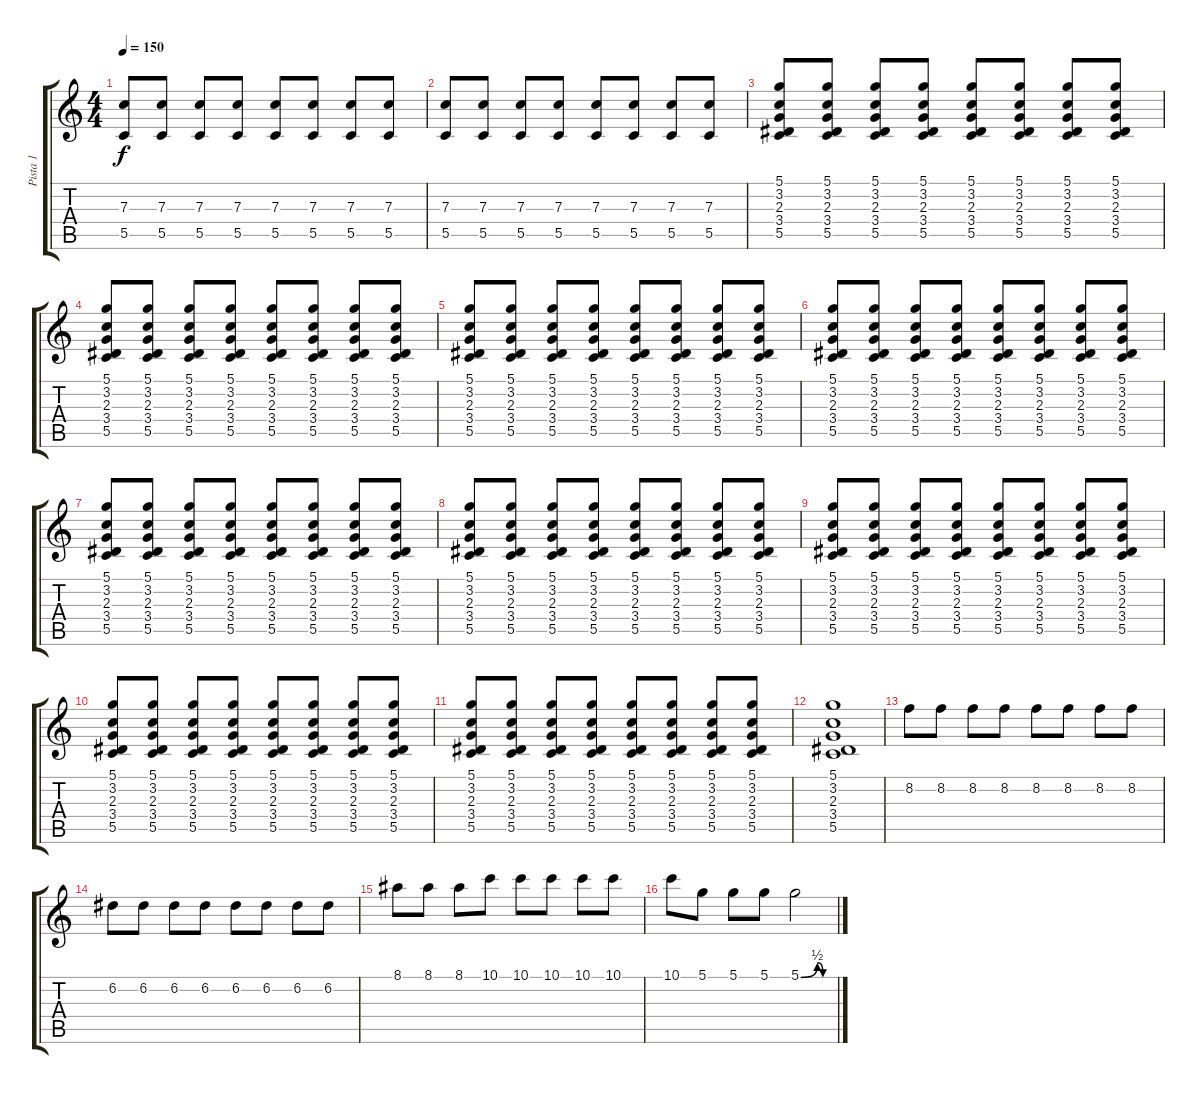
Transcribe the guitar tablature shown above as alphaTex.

\track ("Pista 1" "Pista 1") {instrument distortionguitar}
\staff {score tabs}
\tuning (D4 A3 F3 C3 G2 C2) {hide}
\ts (4 4)
\tempo 150
\clef g2
\ks c
(7.3 5.5).8{dy f} (7.3 5.5).8 (7.3 5.5).8 (7.3 5.5).8 (7.3 5.5).8 (7.3 5.5).8 (7.3 5.5).8 (7.3 5.5).8 |
(7.3 5.5).8 (7.3 5.5).8 (7.3 5.5).8 (7.3 5.5).8 (7.3 5.5).8 (7.3 5.5).8 (7.3 5.5).8 (7.3 5.5).8 |
(5.1 3.2 2.3 3.4 5.5).8{volume 8} (5.1 3.2 2.3 3.4 5.5).8 (5.1 3.2 2.3 3.4 5.5).8 (5.1 3.2 2.3 3.4 5.5).8 (5.1 3.2 2.3 3.4 5.5).8 (5.1 3.2 2.3 3.4 5.5).8 (5.1 3.2 2.3 3.4 5.5).8 (5.1 3.2 2.3 3.4 5.5).8 |
(5.1 3.2 2.3 3.4 5.5).8 (5.1 3.2 2.3 3.4 5.5).8 (5.1 3.2 2.3 3.4 5.5).8 (5.1 3.2 2.3 3.4 5.5).8 (5.1 3.2 2.3 3.4 5.5).8 (5.1 3.2 2.3 3.4 5.5).8 (5.1 3.2 2.3 3.4 5.5).8 (5.1 3.2 2.3 3.4 5.5).8 |
(5.1 3.2 2.3 3.4 5.5).8 (5.1 3.2 2.3 3.4 5.5).8 (5.1 3.2 2.3 3.4 5.5).8 (5.1 3.2 2.3 3.4 5.5).8 (5.1 3.2 2.3 3.4 5.5).8 (5.1 3.2 2.3 3.4 5.5).8 (5.1 3.2 2.3 3.4 5.5).8 (5.1 3.2 2.3 3.4 5.5).8 |
(5.1 3.2 2.3 3.4 5.5).8 (5.1 3.2 2.3 3.4 5.5).8 (5.1 3.2 2.3 3.4 5.5).8 (5.1 3.2 2.3 3.4 5.5).8 (5.1 3.2 2.3 3.4 5.5).8 (5.1 3.2 2.3 3.4 5.5).8 (5.1 3.2 2.3 3.4 5.5).8 (5.1 3.2 2.3 3.4 5.5).8 |
(5.1 3.2 2.3 3.4 5.5).8 (5.1 3.2 2.3 3.4 5.5).8 (5.1 3.2 2.3 3.4 5.5).8 (5.1 3.2 2.3 3.4 5.5).8 (5.1 3.2 2.3 3.4 5.5).8 (5.1 3.2 2.3 3.4 5.5).8 (5.1 3.2 2.3 3.4 5.5).8 (5.1 3.2 2.3 3.4 5.5).8 |
(5.1 3.2 2.3 3.4 5.5).8 (5.1 3.2 2.3 3.4 5.5).8 (5.1 3.2 2.3 3.4 5.5).8 (5.1 3.2 2.3 3.4 5.5).8 (5.1 3.2 2.3 3.4 5.5).8 (5.1 3.2 2.3 3.4 5.5).8 (5.1 3.2 2.3 3.4 5.5).8 (5.1 3.2 2.3 3.4 5.5).8 |
(5.1 3.2 2.3 3.4 5.5).8 (5.1 3.2 2.3 3.4 5.5).8 (5.1 3.2 2.3 3.4 5.5).8 (5.1 3.2 2.3 3.4 5.5).8 (5.1 3.2 2.3 3.4 5.5).8 (5.1 3.2 2.3 3.4 5.5).8 (5.1 3.2 2.3 3.4 5.5).8 (5.1 3.2 2.3 3.4 5.5).8 |
(5.1 3.2 2.3 3.4 5.5).8 (5.1 3.2 2.3 3.4 5.5).8 (5.1 3.2 2.3 3.4 5.5).8 (5.1 3.2 2.3 3.4 5.5).8 (5.1 3.2 2.3 3.4 5.5).8 (5.1 3.2 2.3 3.4 5.5).8 (5.1 3.2 2.3 3.4 5.5).8 (5.1 3.2 2.3 3.4 5.5).8 |
(5.1 3.2 2.3 3.4 5.5).8 (5.1 3.2 2.3 3.4 5.5).8 (5.1 3.2 2.3 3.4 5.5).8 (5.1 3.2 2.3 3.4 5.5).8 (5.1 3.2 2.3 3.4 5.5).8 (5.1 3.2 2.3 3.4 5.5).8 (5.1 3.2 2.3 3.4 5.5).8 (5.1 3.2 2.3 3.4 5.5).8 |
(5.1 3.2 2.3 3.4 5.5).1{volume 14} |
8.2.8 8.2.8 8.2.8 8.2.8 8.2.8 8.2.8 8.2.8 8.2.8 |
6.2.8 6.2.8 6.2.8 6.2.8 6.2.8 6.2.8 6.2.8 6.2.8 |
8.1.8 8.1.8 8.1.8 10.1.8 10.1.8 10.1.8 10.1.8 10.1.8 |
10.1.8 5.1.8 5.1.8 5.1.8 5.1{be (custom 0 0 30 2 40 0 60 0)}.2
